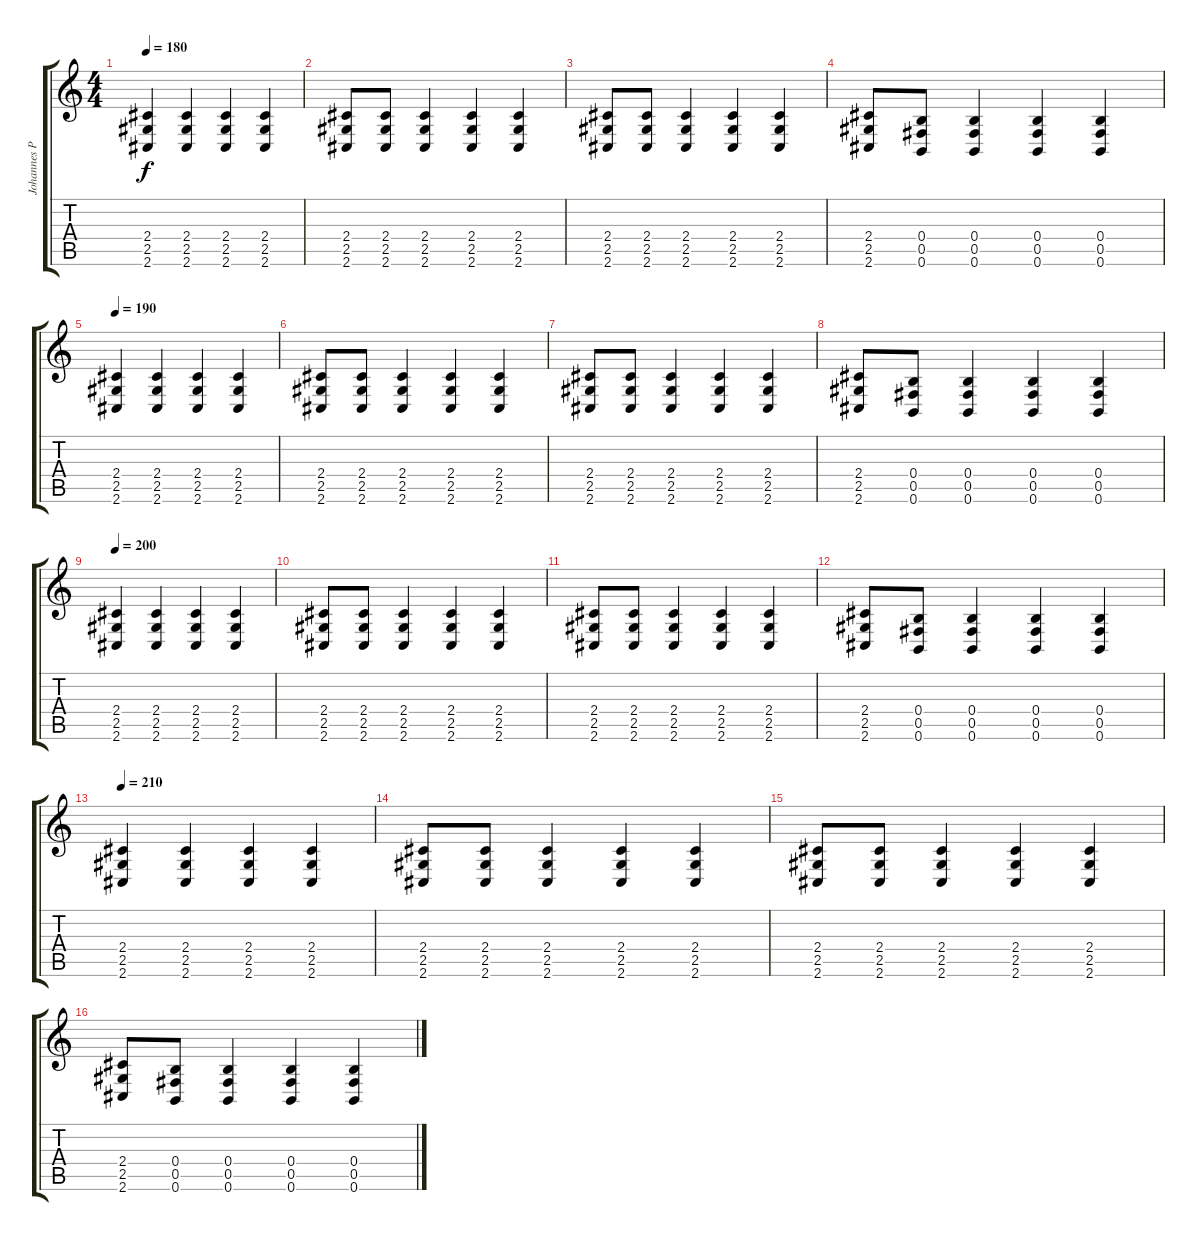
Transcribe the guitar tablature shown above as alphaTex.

\track ("Johannes Persson" "Johannes P") {instrument distortionguitar}
\staff {score tabs}
\tuning (Db4 Ab3 E3 B2 Gb2 B1) {hide}
\ts (4 4)
\tempo 180
\clef g2
\ks c
(2.4 2.5 2.6).4{dy f} (2.4 2.5 2.6).4 (2.4 2.5 2.6).4 (2.4 2.5 2.6).4 |
(2.4 2.5 2.6).8 (2.4 2.5 2.6).8 (2.4 2.5 2.6).4 (2.4 2.5 2.6).4 (2.4 2.5 2.6).4 |
(2.4 2.5 2.6).8 (2.4 2.5 2.6).8 (2.4 2.5 2.6).4 (2.4 2.5 2.6).4 (2.4 2.5 2.6).4 |
(2.4 2.5 2.6).8 (0.4 0.5 0.6).8 (0.4 0.5 0.6).4 (0.4 0.5 0.6).4 (0.4 0.5 0.6).4 |
\tempo 190
(2.4 2.5 2.6).4 (2.4 2.5 2.6).4 (2.4 2.5 2.6).4 (2.4 2.5 2.6).4 |
(2.4 2.5 2.6).8 (2.4 2.5 2.6).8 (2.4 2.5 2.6).4 (2.4 2.5 2.6).4 (2.4 2.5 2.6).4 |
(2.4 2.5 2.6).8 (2.4 2.5 2.6).8 (2.4 2.5 2.6).4 (2.4 2.5 2.6).4 (2.4 2.5 2.6).4 |
(2.4 2.5 2.6).8 (0.4 0.5 0.6).8 (0.4 0.5 0.6).4 (0.4 0.5 0.6).4 (0.4 0.5 0.6).4 |
\tempo 200
(2.4 2.5 2.6).4 (2.4 2.5 2.6).4 (2.4 2.5 2.6).4 (2.4 2.5 2.6).4 |
(2.4 2.5 2.6).8 (2.4 2.5 2.6).8 (2.4 2.5 2.6).4 (2.4 2.5 2.6).4 (2.4 2.5 2.6).4 |
(2.4 2.5 2.6).8 (2.4 2.5 2.6).8 (2.4 2.5 2.6).4 (2.4 2.5 2.6).4 (2.4 2.5 2.6).4 |
(2.4 2.5 2.6).8 (0.4 0.5 0.6).8 (0.4 0.5 0.6).4 (0.4 0.5 0.6).4 (0.4 0.5 0.6).4 |
\tempo 210
(2.4 2.5 2.6).4 (2.4 2.5 2.6).4 (2.4 2.5 2.6).4 (2.4 2.5 2.6).4 |
(2.4 2.5 2.6).8 (2.4 2.5 2.6).8 (2.4 2.5 2.6).4 (2.4 2.5 2.6).4 (2.4 2.5 2.6).4 |
(2.4 2.5 2.6).8 (2.4 2.5 2.6).8 (2.4 2.5 2.6).4 (2.4 2.5 2.6).4 (2.4 2.5 2.6).4 |
(2.4 2.5 2.6).8 (0.4 0.5 0.6).8 (0.4 0.5 0.6).4 (0.4 0.5 0.6).4 (0.4 0.5 0.6).4
